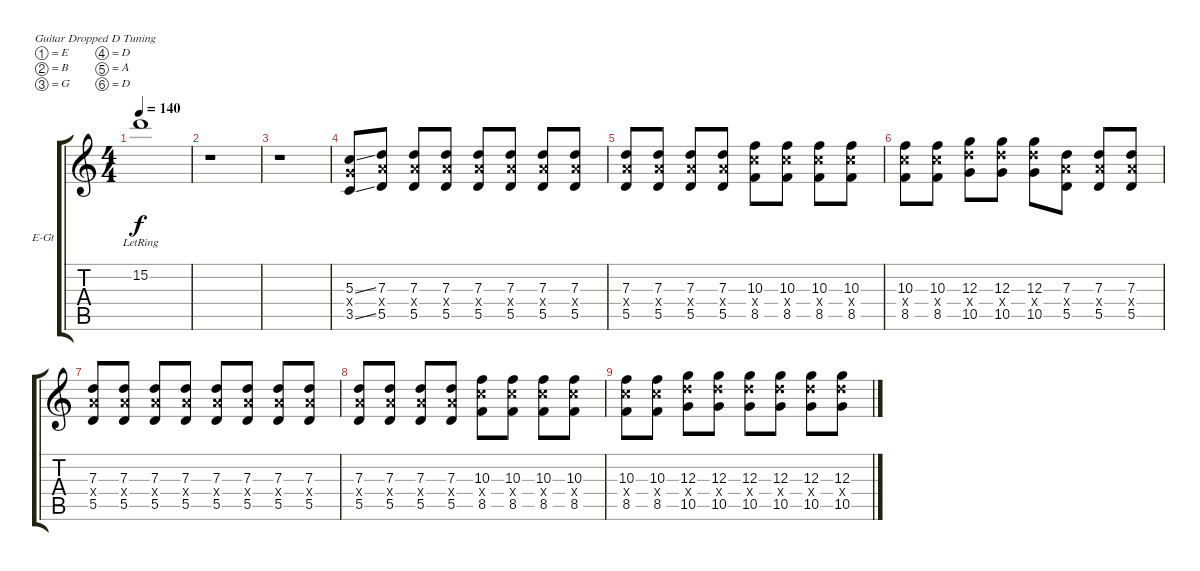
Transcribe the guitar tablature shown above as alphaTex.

\bracketExtendMode groupsimilarinstruments
\firstSystemTrackNameOrientation horizontal
\otherSystemsTrackNameOrientation horizontal
\track ("Clean-guitar (Richard)" "E-Gt") {instrument electricguitarclean}
\staff {score tabs}
\tuning (E4 B3 G3 D3 A2 D2)
\ts (4 4)
\tempo 140
\clef g2
\ks c
15.2{lr}.1{dy f} |
r.1 |
r.1 |
(5.3{ss} 5.4{x} 3.5{ss}).8 (7.3 7.4{x} 5.5).8 (7.3 7.4{x} 5.5).8 (7.3 7.4{x} 5.5).8 (7.3 7.4{x} 5.5).8 (7.3 7.4{x} 5.5).8 (7.3 7.4{x} 5.5).8 (7.3 7.4{x} 5.5).8 |
(7.3 7.4{x} 5.5).8 (7.3 7.4{x} 5.5).8 (7.3 7.4{x} 5.5).8 (7.3 7.4{x} 5.5).8 (10.3 10.4{x} 8.5).8 (10.3 10.4{x} 8.5).8 (10.3 10.4{x} 8.5).8 (10.3 10.4{x} 8.5).8 |
(10.3 10.4{x} 8.5).8 (10.3 10.4{x} 8.5).8 (12.3 12.4{x} 10.5).8 (12.3 12.4{x} 10.5).8 (12.3 12.4{x} 10.5).8 (7.3 7.4{x} 5.5).8 (7.3 7.4{x} 5.5).8 (7.3 7.4{x} 5.5).8 |
(7.3 7.4{x} 5.5).8 (7.3 7.4{x} 5.5).8 (7.3 7.4{x} 5.5).8 (7.3 7.4{x} 5.5).8 (7.3 7.4{x} 5.5).8 (7.3 7.4{x} 5.5).8 (7.3 7.4{x} 5.5).8 (7.3 7.4{x} 5.5).8 |
(7.3 7.4{x} 5.5).8 (7.3 7.4{x} 5.5).8 (7.3 7.4{x} 5.5).8 (7.3 7.4{x} 5.5).8 (10.3 10.4{x} 8.5).8 (10.3 10.4{x} 8.5).8 (10.3 10.4{x} 8.5).8 (10.3 10.4{x} 8.5).8 |
(10.3 10.4{x} 8.5).8 (10.3 10.4{x} 8.5).8 (12.3 12.4{x} 10.5).8 (12.3 12.4{x} 10.5).8 (12.3 12.4{x} 10.5).8 (12.3 12.4{x} 10.5).8 (12.3 12.4{x} 10.5).8 (12.3 12.4{x} 10.5).8
